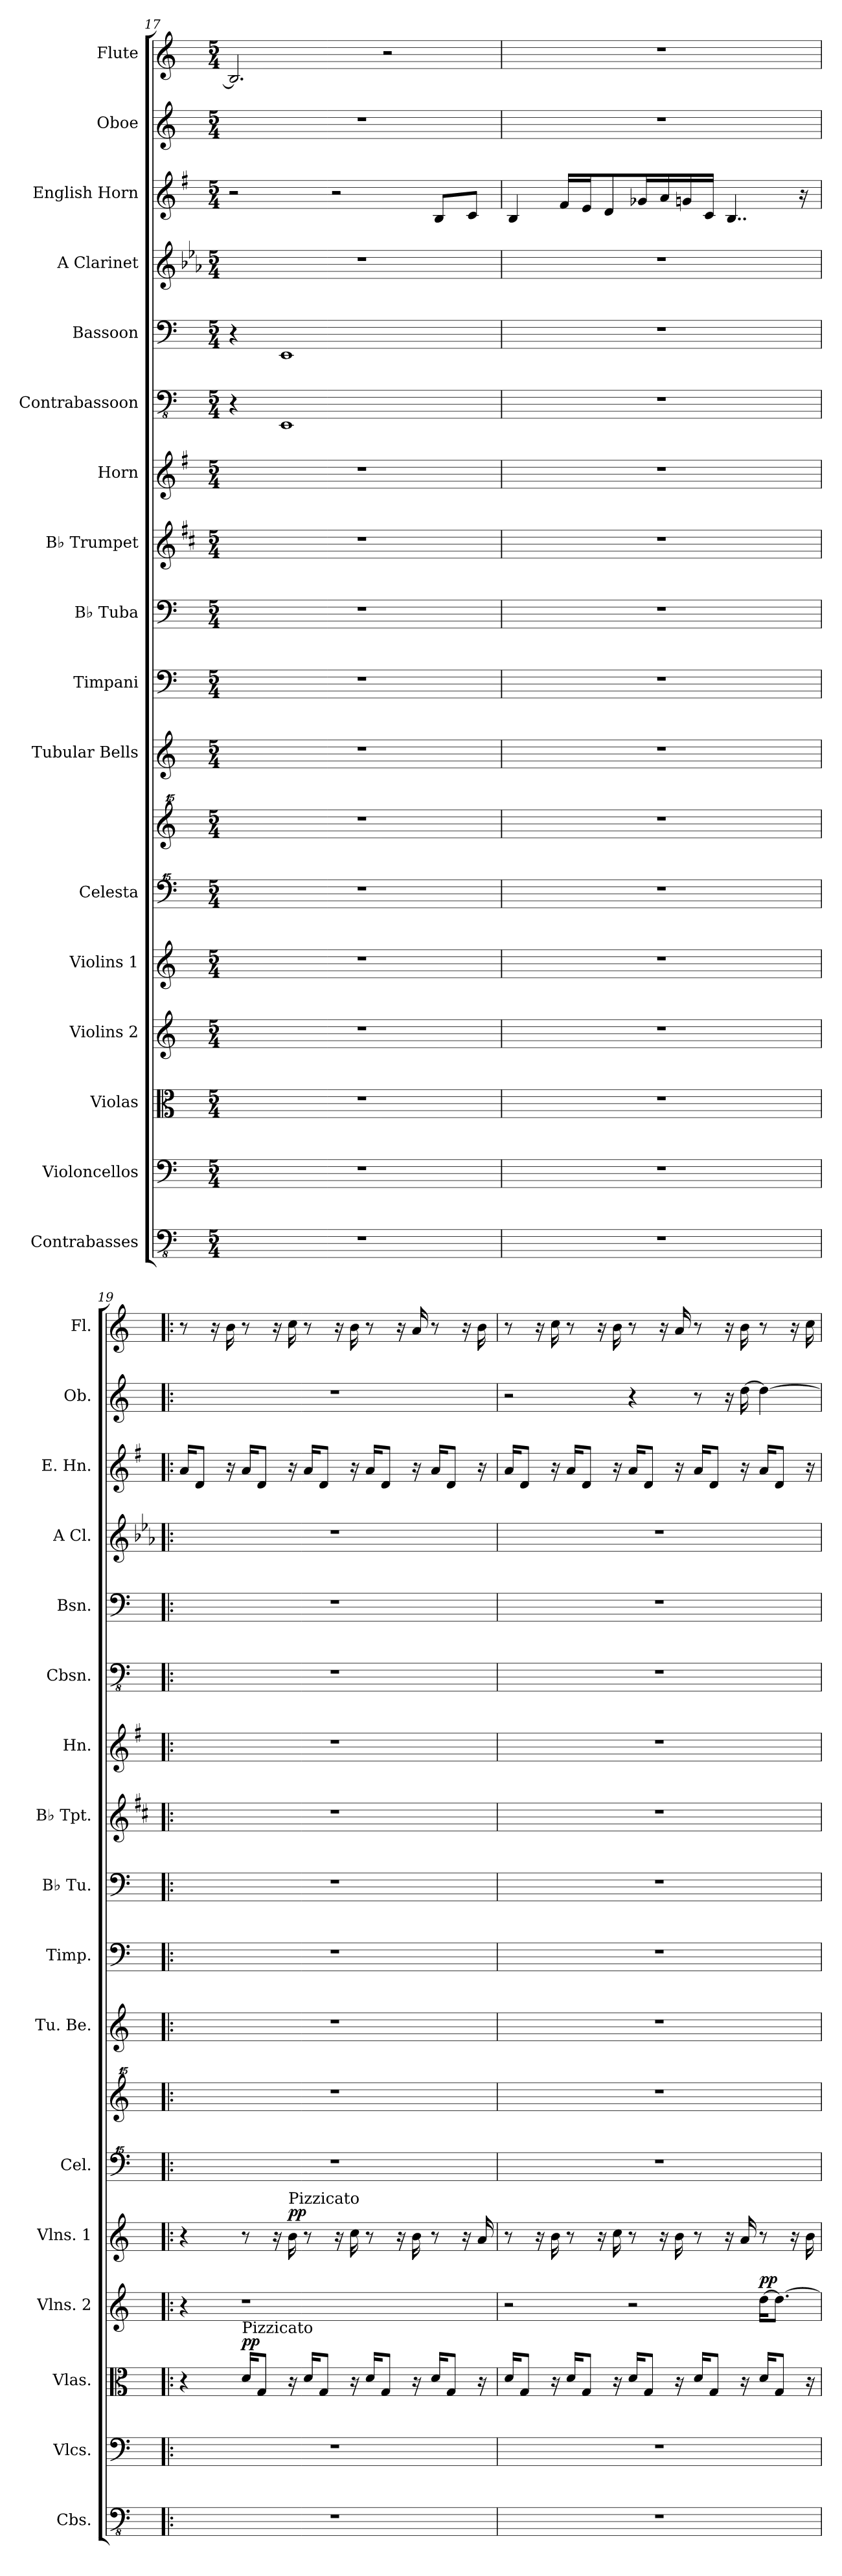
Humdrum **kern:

**kern	**kern	**kern	**dynam	**kern	**dynam	**kern	**dynam	**kern	**kern	**kern	**kern	**kern	**kern	**kern	**kern	**kern	**kern	**kern	**kern	**kern
*part17	*part16	*part15	*part15	*part14	*part14	*part13	*part13	*part12	*part12	*part11	*part10	*part9	*part8	*part7	*part6	*part5	*part4	*part3	*part2	*part1
*staff18	*staff17	*staff16	*staff16	*staff15	*staff15	*staff14	*staff14	*staff13	*staff12	*staff11	*staff10	*staff9	*staff8	*staff7	*staff6	*staff5	*staff4	*staff3	*staff2	*staff1
*I"Contrabasses	*I"Violoncellos	*I"Violas	*	*I"Violins 2	*	*I"Violins 1	*	*I"Celesta	*	*I"Tubular Bells	*I"Timpani	*I"B♭ Tuba	*I"B♭ Trumpet	*I"Horn	*I"Contrabassoon	*I"Bassoon	*I"A Clarinet	*I"English Horn	*I"Oboe	*I"Flute
*I'Cbs.	*I'Vlcs.	*I'Vlas.	*	*I'Vlns. 2	*	*I'Vlns. 1	*	*I'Cel.	*	*I'Tu. Be.	*I'Timp.	*I'B♭ Tu.	*I'B♭ Tpt.	*I'Hn.	*I'Cbsn.	*I'Bsn.	*I'A Cl.	*I'E. Hn.	*I'Ob.	*I'Fl.
*clefFv4	*clefF4	*clefC3	*	*clefG2	*	*clefG2	*	*clefF^^4	*clefG^^2	*clefG2	*clefF4	*clefF4	*clefG2	*clefG2	*clefFv4	*clefF4	*clefG2	*clefG2	*clefG2	*clefG2
*	*	*	*	*	*	*	*	*	*	*	*	*	*ITrd1c2	*ITrd4c7	*ITrd7c12	*	*ITrd2c3	*ITrd4c7	*	*
*k[]	*k[]	*k[]	*	*k[]	*	*k[]	*	*k[]	*k[]	*k[]	*k[]	*k[]	*k[]	*k[]	*k[]	*k[]	*k[]	*k[]	*k[]	*k[]
*C:	*C:	*C:	*	*C:	*	*C:	*	*C:	*C:	*C:	*C:	*C:	*C:	*C:	*C:	*C:	*C:	*C:	*C:	*C:
*M5/4	*M5/4	*M5/4	*	*M5/4	*	*M5/4	*	*M5/4	*M5/4	*M5/4	*M5/4	*M5/4	*M5/4	*M5/4	*M5/4	*M5/4	*M5/4	*M5/4	*M5/4	*M5/4
=17	=17	=17	=17	=17	=17	=17	=17	=17	=17	=17	=17	=17	=17	=17	=17	=17	=17	=17	=17	=17
4%5r	4%5r	4%5r	.	4%5r	.	4%5r	.	4%5r	4%5r	4%5r	4%5r	4%5r	4%5r	4%5r	4r	4r	4%5r	2r	4%5r	2.B/]
.	.	.	.	.	.	.	.	.	.	.	.	.	.	.	1EEEE	1EE	.	.	.	.
.	.	.	.	.	.	.	.	.	.	.	.	.	.	.	.	.	.	2r	.	.
.	.	.	.	.	.	.	.	.	.	.	.	.	.	.	.	.	.	.	.	2r
.	.	.	.	.	.	.	.	.	.	.	.	.	.	.	.	.	.	8E/L	.	.
.	.	.	.	.	.	.	.	.	.	.	.	.	.	.	.	.	.	8F/J	.	.
=18	=18	=18	=18	=18	=18	=18	=18	=18	=18	=18	=18	=18	=18	=18	=18	=18	=18	=18	=18	=18
4%5r	4%5r	4%5r	.	4%5r	.	4%5r	.	4%5r	4%5r	4%5r	4%5r	4%5r	4%5r	4%5r	4%5r	4%5r	4%5r	4E/	4%5r	4%5r
.	.	.	.	.	.	.	.	.	.	.	.	.	.	.	.	.	.	16B/LL	.	.
.	.	.	.	.	.	.	.	.	.	.	.	.	.	.	.	.	.	16A/J	.	.
.	.	.	.	.	.	.	.	.	.	.	.	.	.	.	.	.	.	8G/	.	.
.	.	.	.	.	.	.	.	.	.	.	.	.	.	.	.	.	.	16c-X/L	.	.
.	.	.	.	.	.	.	.	.	.	.	.	.	.	.	.	.	.	16d/	.	.
.	.	.	.	.	.	.	.	.	.	.	.	.	.	.	.	.	.	16cn/	.	.
.	.	.	.	.	.	.	.	.	.	.	.	.	.	.	.	.	.	16F/JJ	.	.
.	.	.	.	.	.	.	.	.	.	.	.	.	.	.	.	.	.	4..E/	.	.
.	.	.	.	.	.	.	.	.	.	.	.	.	.	.	.	.	.	16r	.	.
!!LO:PB:g=z
=19!|:	=19!|:	=19!|:	=19!|:	=19!|:	=19!|:	=19!|:	=19!|:	=19!|:	=19!|:	=19!|:	=19!|:	=19!|:	=19!|:	=19!|:	=19!|:	=19!|:	=19!|:	=19!|:	=19!|:	=19!|:
4%5r	4%5r	4r	.	4r	.	4r	.	4%5r	4%5r	4%5r	4%5r	4%5r	4%5r	4%5r	4%5r	4%5r	4%5r	16d/KL	4%5r	8r
.	.	.	.	.	.	.	.	.	.	.	.	.	.	.	.	.	.	8G/J	.	.
.	.	.	.	.	.	.	.	.	.	.	.	.	.	.	.	.	.	.	.	16r
.	.	.	.	.	.	.	.	.	.	.	.	.	.	.	.	.	.	16r	.	16b\
!	!	!LO:TX:a:t=Pizzicato	!	!	!	!	!	!	!	!	!	!	!	!	!	!	!	!	!	!
!	!	!	!LO:DY:a	!	!	!	!	!	!	!	!	!	!	!	!	!	!	!	!	!
.	.	16d/KL	pp	1r	.	8r	.	.	.	.	.	.	.	.	.	.	.	16d/KL	.	8r
.	.	8G/J	.	.	.	.	.	.	.	.	.	.	.	.	.	.	.	8G/J	.	.
.	.	.	.	.	.	16r	.	.	.	.	.	.	.	.	.	.	.	.	.	16r
!	!	!	!	!	!	!LO:TX:a:t=Pizzicato	!	!	!	!	!	!	!	!	!	!	!	!	!	!
!	!	!	!	!	!	!	!LO:DY:a	!	!	!	!	!	!	!	!	!	!	!	!	!
.	.	16r	.	.	.	16b\	pp	.	.	.	.	.	.	.	.	.	.	16r	.	16cc\
.	.	16d/KL	.	.	.	8r	.	.	.	.	.	.	.	.	.	.	.	16d/KL	.	8r
.	.	8G/J	.	.	.	.	.	.	.	.	.	.	.	.	.	.	.	8G/J	.	.
.	.	.	.	.	.	16r	.	.	.	.	.	.	.	.	.	.	.	.	.	16r
.	.	16r	.	.	.	16cc\	.	.	.	.	.	.	.	.	.	.	.	16r	.	16b\
.	.	16d/KL	.	.	.	8r	.	.	.	.	.	.	.	.	.	.	.	16d/KL	.	8r
.	.	8G/J	.	.	.	.	.	.	.	.	.	.	.	.	.	.	.	8G/J	.	.
.	.	.	.	.	.	16r	.	.	.	.	.	.	.	.	.	.	.	.	.	16r
.	.	16r	.	.	.	16b\	.	.	.	.	.	.	.	.	.	.	.	16r	.	16a/
.	.	16d/KL	.	.	.	8r	.	.	.	.	.	.	.	.	.	.	.	16d/KL	.	8r
.	.	8G/J	.	.	.	.	.	.	.	.	.	.	.	.	.	.	.	8G/J	.	.
.	.	.	.	.	.	16r	.	.	.	.	.	.	.	.	.	.	.	.	.	16r
.	.	16r	.	.	.	16a/	.	.	.	.	.	.	.	.	.	.	.	16r	.	16b\
=20	=20	=20	=20	=20	=20	=20	=20	=20	=20	=20	=20	=20	=20	=20	=20	=20	=20	=20	=20	=20
4%5r	4%5r	16d/KL	.	2r	.	8r	.	4%5r	4%5r	4%5r	4%5r	4%5r	4%5r	4%5r	4%5r	4%5r	4%5r	16d/KL	2r	8r
.	.	8G/J	.	.	.	.	.	.	.	.	.	.	.	.	.	.	.	8G/J	.	.
.	.	.	.	.	.	16r	.	.	.	.	.	.	.	.	.	.	.	.	.	16r
.	.	16r	.	.	.	16b\	.	.	.	.	.	.	.	.	.	.	.	16r	.	16cc\
.	.	16d/KL	.	.	.	8r	.	.	.	.	.	.	.	.	.	.	.	16d/KL	.	8r
.	.	8G/J	.	.	.	.	.	.	.	.	.	.	.	.	.	.	.	8G/J	.	.
.	.	.	.	.	.	16r	.	.	.	.	.	.	.	.	.	.	.	.	.	16r
.	.	16r	.	.	.	16cc\	.	.	.	.	.	.	.	.	.	.	.	16r	.	16b\
.	.	16d/KL	.	2r	.	8r	.	.	.	.	.	.	.	.	.	.	.	16d/KL	4r	8r
.	.	8G/J	.	.	.	.	.	.	.	.	.	.	.	.	.	.	.	8G/J	.	.
.	.	.	.	.	.	16r	.	.	.	.	.	.	.	.	.	.	.	.	.	16r
.	.	16r	.	.	.	16b\	.	.	.	.	.	.	.	.	.	.	.	16r	.	16a/
.	.	16d/KL	.	.	.	8r	.	.	.	.	.	.	.	.	.	.	.	16d/KL	8r	8r
.	.	8G/J	.	.	.	.	.	.	.	.	.	.	.	.	.	.	.	8G/J	.	.
.	.	.	.	.	.	16r	.	.	.	.	.	.	.	.	.	.	.	.	16r	16r
.	.	16r	.	.	.	16a/	.	.	.	.	.	.	.	.	.	.	.	16r	[16dd\	16b\
!	!	!	!	!	!LO:DY:a	!	!	!	!	!	!	!	!	!	!	!	!	!	!	!
.	.	16d/KL	.	[16dd\KL	pp	8r	.	.	.	.	.	.	.	.	.	.	.	16d/KL	4dd\_	8r
.	.	8G/J	.	8.dd\J_	.	.	.	.	.	.	.	.	.	.	.	.	.	8G/J	.	.
.	.	.	.	.	.	16r	.	.	.	.	.	.	.	.	.	.	.	.	.	16r
.	.	16r	.	.	.	16b\	.	.	.	.	.	.	.	.	.	.	.	16r	.	16cc\
=	=	=	=	=	=	=	=	=	=	=	=	=	=	=	=	=	=	=	=	=
*-	*-	*-	*-	*-	*-	*-	*-	*-	*-	*-	*-	*-	*-	*-	*-	*-	*-	*-	*-	*-
